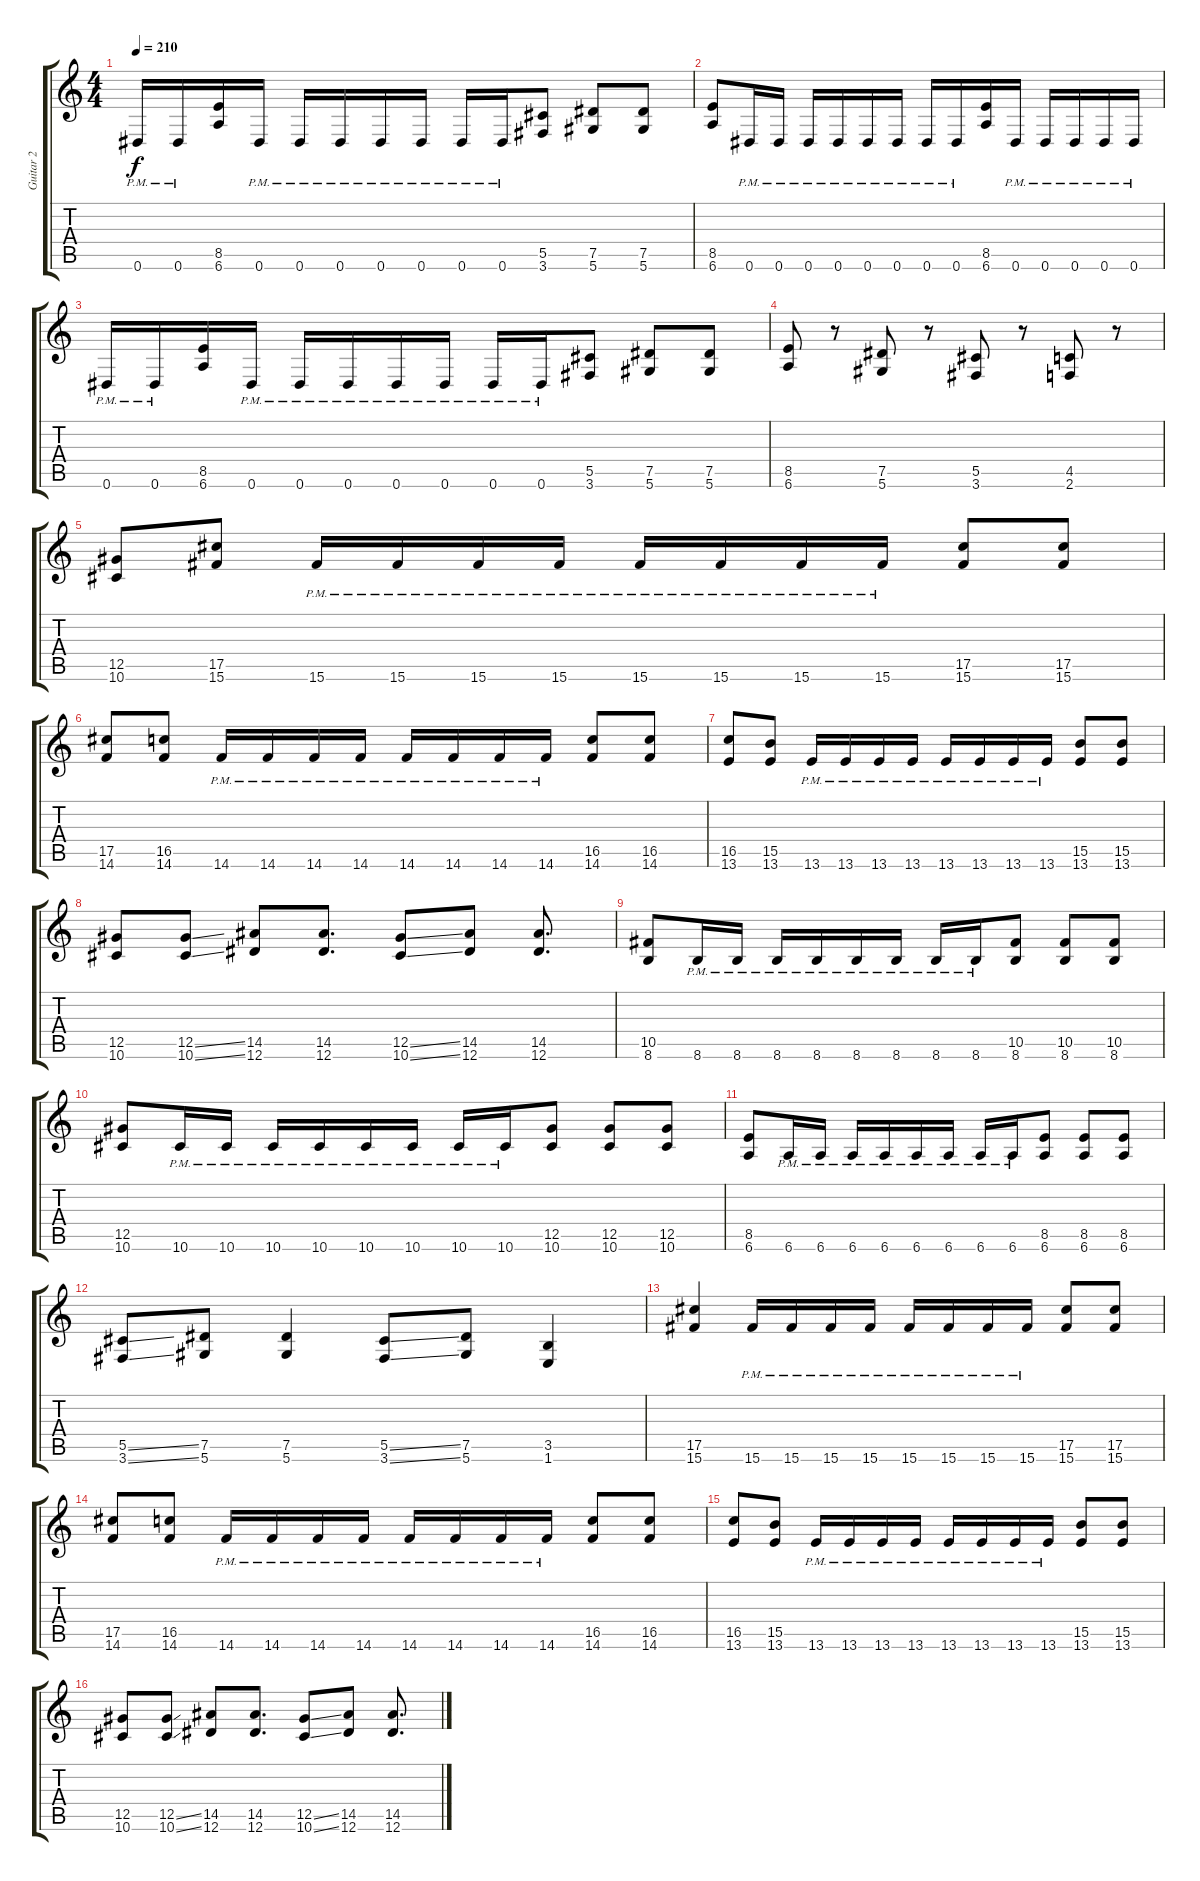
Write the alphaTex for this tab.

\track ("Guitar 2" "Guitar 2") {instrument distortionguitar}
\staff {score tabs}
\tuning (Eb4 Bb3 Gb3 Db3 Ab2 Eb2) {hide}
\ts (4 4)
\tempo 210
\clef g2
\ks c
0.6{pm}.16{dy f} 0.6{pm}.16 (8.5 6.6).16 0.6{pm}.16 0.6{pm}.16 0.6{pm}.16 0.6{pm}.16 0.6{pm}.16 0.6{pm}.16 0.6{pm}.16 (5.5 3.6).8 (7.5 5.6).8 (7.5 5.6).8 |
(8.5 6.6).8 0.6{pm}.16 0.6{pm}.16 0.6{pm}.16 0.6{pm}.16 0.6{pm}.16 0.6{pm}.16 0.6{pm}.16 0.6{pm}.16 (8.5 6.6).16 0.6{pm}.16 0.6{pm}.16 0.6{pm}.16 0.6{pm}.16 0.6{pm}.16 |
0.6{pm}.16 0.6{pm}.16 (8.5 6.6).16 0.6{pm}.16 0.6{pm}.16 0.6{pm}.16 0.6{pm}.16 0.6{pm}.16 0.6{pm}.16 0.6{pm}.16 (5.5 3.6).8 (7.5 5.6).8 (7.5 5.6).8 |
(8.5 6.6).8 r.8 (7.5 5.6).8 r.8 (5.5 3.6).8 r.8 (4.5 2.6).8 r.8 |
(12.5 10.6).8 (17.5 15.6).8 15.6{pm}.16 15.6{pm}.16 15.6{pm}.16 15.6{pm}.16 15.6{pm}.16 15.6{pm}.16 15.6{pm}.16 15.6{pm}.16 (17.5 15.6).8 (17.5 15.6).8 |
(17.5 14.6).8 (16.5 14.6).8 14.6{pm}.16 14.6{pm}.16 14.6{pm}.16 14.6{pm}.16 14.6{pm}.16 14.6{pm}.16 14.6{pm}.16 14.6{pm}.16 (16.5 14.6).8 (16.5 14.6).8 |
(16.5 13.6).8 (15.5 13.6).8 13.6{pm}.16 13.6{pm}.16 13.6{pm}.16 13.6{pm}.16 13.6{pm}.16 13.6{pm}.16 13.6{pm}.16 13.6{pm}.16 (15.5 13.6).8 (15.5 13.6).8 |
(12.5 10.6).8 (12.5{ss} 10.6{ss}).8 (14.5 12.6).8 (14.5 12.6).8{d} (12.5{ss} 10.6{ss}).8 (14.5 12.6).8 (14.5 12.6).8{d} |
(10.5 8.6).8 8.6{pm}.16 8.6{pm}.16 8.6{pm}.16 8.6{pm}.16 8.6{pm}.16 8.6{pm}.16 8.6{pm}.16 8.6{pm}.16 (10.5 8.6).8 (10.5 8.6).8 (10.5 8.6).8 |
(12.5 10.6).8 10.6{pm}.16 10.6{pm}.16 10.6{pm}.16 10.6{pm}.16 10.6{pm}.16 10.6{pm}.16 10.6{pm}.16 10.6{pm}.16 (12.5 10.6).8 (12.5 10.6).8 (12.5 10.6).8 |
(8.5 6.6).8 6.6{pm}.16 6.6{pm}.16 6.6{pm}.16 6.6{pm}.16 6.6{pm}.16 6.6{pm}.16 6.6{pm}.16 6.6{pm}.16 (8.5 6.6).8 (8.5 6.6).8 (8.5 6.6).8 |
(5.5{ss} 3.6{ss}).8 (7.5 5.6).8 (7.5 5.6).4 (5.5{ss} 3.6{ss}).8 (7.5 5.6).8 (3.5 1.6).4 |
(17.5 15.6).4 15.6{pm}.16 15.6{pm}.16 15.6{pm}.16 15.6{pm}.16 15.6{pm}.16 15.6{pm}.16 15.6{pm}.16 15.6{pm}.16 (17.5 15.6).8 (17.5 15.6).8 |
(17.5 14.6).8 (16.5 14.6).8 14.6{pm}.16 14.6{pm}.16 14.6{pm}.16 14.6{pm}.16 14.6{pm}.16 14.6{pm}.16 14.6{pm}.16 14.6{pm}.16 (16.5 14.6).8 (16.5 14.6).8 |
(16.5 13.6).8 (15.5 13.6).8 13.6{pm}.16 13.6{pm}.16 13.6{pm}.16 13.6{pm}.16 13.6{pm}.16 13.6{pm}.16 13.6{pm}.16 13.6{pm}.16 (15.5 13.6).8 (15.5 13.6).8 |
(12.5 10.6).8 (12.5{ss} 10.6{ss}).8 (14.5 12.6).8 (14.5 12.6).8{d} (12.5{ss} 10.6{ss}).8 (14.5 12.6).8 (14.5 12.6).8{d}
